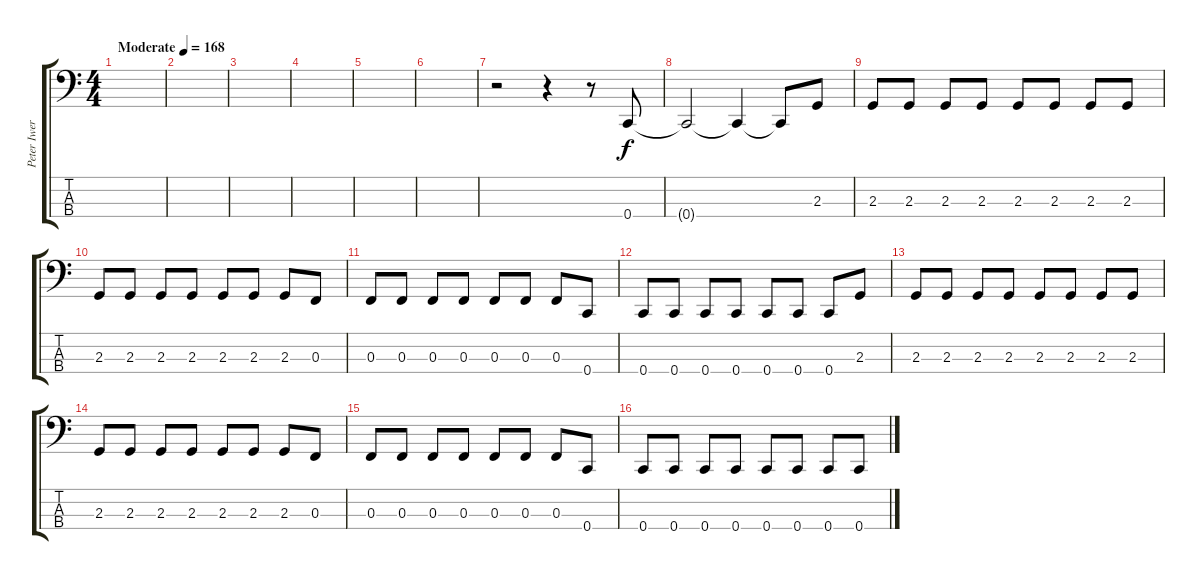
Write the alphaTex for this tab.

\track ("Peter Iwers" "Peter Iwer") {instrument electricbassfinger}
\staff {score tabs}
\tuning (Eb2 Bb1 F1 C1) {hide}
\ts (4 4)
\tempo (168 "Moderate")
\clef f4
\ks c
|
|
|
|
|
|
r.2 r.4 r.8 0.4.8 |
0.4{t}.2 0.4{t}.4 0.4{t}.8 2.3.8 |
2.3.8 2.3.8 2.3.8 2.3.8 2.3.8 2.3.8 2.3.8 2.3.8 |
2.3.8 2.3.8 2.3.8 2.3.8 2.3.8 2.3.8 2.3.8 0.3.8 |
0.3.8 0.3.8 0.3.8 0.3.8 0.3.8 0.3.8 0.3.8 0.4.8 |
0.4.8 0.4.8 0.4.8 0.4.8 0.4.8 0.4.8 0.4.8 2.3.8 |
2.3.8 2.3.8 2.3.8 2.3.8 2.3.8 2.3.8 2.3.8 2.3.8 |
2.3.8 2.3.8 2.3.8 2.3.8 2.3.8 2.3.8 2.3.8 0.3.8 |
0.3.8 0.3.8 0.3.8 0.3.8 0.3.8 0.3.8 0.3.8 0.4.8 |
0.4.8 0.4.8 0.4.8 0.4.8 0.4.8 0.4.8 0.4.8 0.4.8
